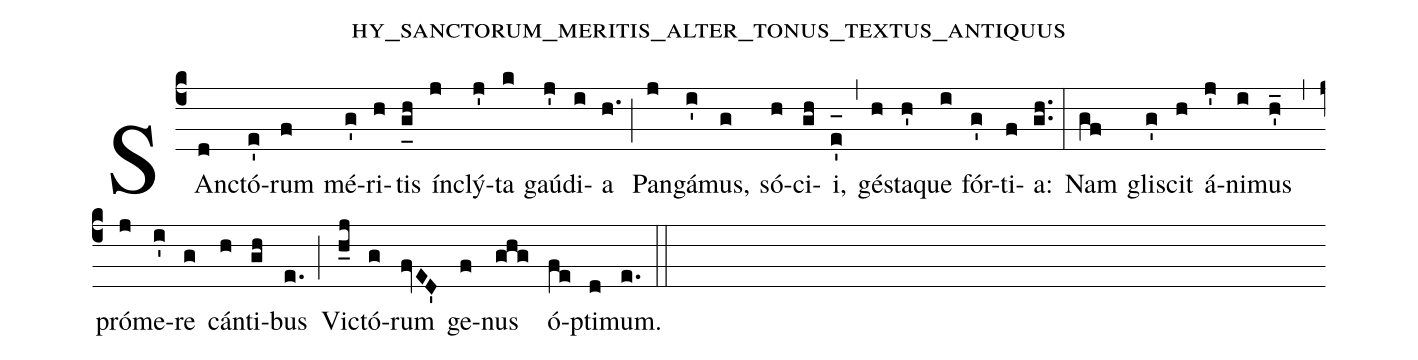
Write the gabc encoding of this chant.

name:hy_sanctorum_meritis_alter_tonus_textus_antiquus;
%%
(c4) SAn(d)ctó(e')rum(f) mé(g')ri(h)tis(g_[uh:l]h) ín(j)clý(j')ta(k) gaú(j')di(i)a(h.) (;) Pan(j)gá(i')mus,(g) só(h)ci(gh)i,(e'_[oh:h]) (,) gé(h)sta(h')que(i) fór(g')ti(f)a:(gh..) (:) Nam(gf) gli(g')scit(h) á(j')ni(i)mus(h'_) (,) pró(j)me(i')re(g) cán(h)ti(gh)bus(e.) (;) Vi(h_j)ctó(g)rum(fvED') ge(f)nus(ghg) ó(fe)pti(d)mum.(e.) (::)
%2. Hi(d) sunt(e') quos(f) fá(g')tu(h)e(g_[uh:l]h) mun(j)dus(j') in(k)hór(j')ru(i)it:(h.) (;) I(j)psum(i') nam(g) sté(h)ri(gh)li,(e'_[oh:h]) (,) flo(h)re(h') per(i)á(g')ri(f)dum,(gh..) (:) Spre(gf)vé(g')re(h) pé(j')ni(i)tus,(h'_) (,) te(j)que(i') se(g)cú(h)ti(gh) sunt,(e.) (;) Rex(h_j) Chri(g)ste(fvED') bo(f)ne(ghg) cǽ(fe)li(d)tus.(e.) (::)
%3. Hi(d) pro(e') te(f) ré(g')ti(h)nens(g_[uh:l]h) at(j)que(j') fe(k)ró(j')ci(i)a(h.) (;) Cal(j)cá(i')runt(g) hó(h)mi(gh)num,(e'_[oh:h]) (,) sǽ(h)va(h')que(i) vér(g')be(f)ra:(gh..) (:) Ces(gf)sit(g') his(h) lá(j')ce(i)rans(h'_) (,) fór(j)ti(i')ter(g) ún(h)gu(gh)la,(e.) (;) Nec(h_j) car(g)psit(fvED') pe(f)ne(ghg)trá(fe)li(d)a.(e.) (::)
%4. Cæ(d)dún(e')tur(f) glá(g')di(h)is(g_[uh:l]h) mo(j)re(j') bi(k)dén(j')ti(i)um:(h.) (;) Non(j) mur(i')mur(g) ré(h)so(gh)nat,(e'_[oh:h]) (,) non(h) que(h')ri(i)mó(g')ni(f)a:(gh..) (:) Sed(gf) cor(g')de(h) tá(j')ci(i)o(h'_) (,) mens(j) be(i')ne(g) cón(h)sci(gh)a(e.) (;) Con(h_j)sér(g)vat(fvED') pa(f)ti(ghg)én(fe)ti(d)am.(e.) (::)
%5. Quæ(d) vox,(e') quæ(f) pót(g')e(h)rit(g_[uh:l]h) lin(j)gua(j') re(k)té(j')xe(i)re,(h.) (;) Quæ(j) tu(i') Mar(g)tý(h)ri(gh)bus(e'_[oh:h]) (,) mú(h)ne(h')ra(i) prǽ(g')pa(f)ras?(gh..) (:) Ru(gf)bri(g') nam(h) flú(j')i(i)do(h'_) (,) sán(j)gui(i')ne(g) lául(h)re(gh)is(e.) (;) Di(h_j)tán(g)tur(fvED') be(f)ne(ghg) fúl(fe)gi(d)dis.(e.) (::)
%6. Te(d) sum(e')ma(f) Dé(g')i(h)tas,(g_[uh:l]h) ú(j)na(j')que(k) pó(j')sci(i)mus,(h.) (;) Ut(j) cul(i')pas(g) áb(h)lu(gh)as,(e'_[oh:h]) (,) nó(h)xi(h')a(i) súb(g')tra(f)has:(gh..) (:) Des(gf) pa(g')cem(h) fá(j')mu(i)lis,(h'_) (,) ut(j) ti(i')bi(g) gló(h)ri(gh)am(e.) (;) Per(h_j) cun(g)cta(fvED') ti(f)bi(ghg) sǽ(fe)cu(d)la.(e.) (::)
%A(efe)men.(de..) (::)
